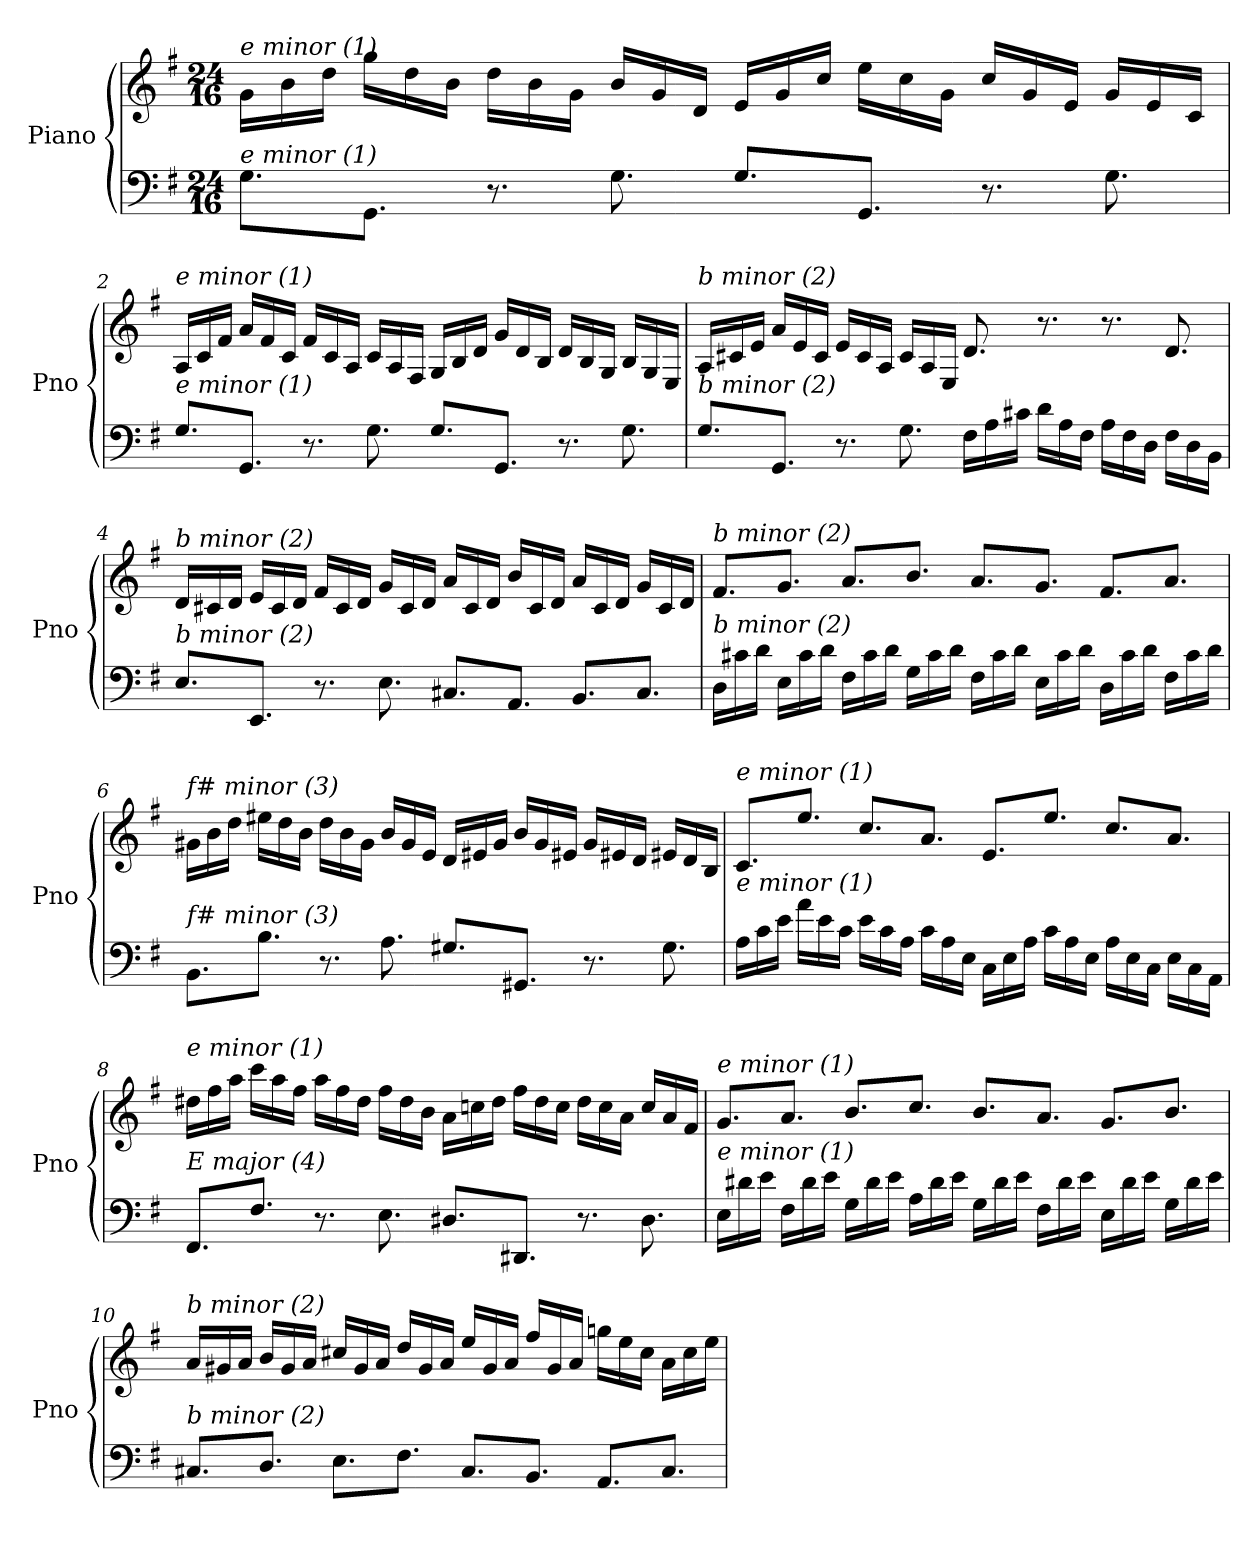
**kern	**kern
*part1	*part1
*staff2	*staff1
*I"Piano	*
*I'Pno	*
*clefF4	*clefG2
*k[f#]	*k[f#]
*G:	*G:
*M24/16	*M24/16
=1	=1
!	!LO:TX:i:t=e minor (1)
!LO:TX:i:t=e minor (1)	!
8.G\L	16g\LL
.	16b\
.	16dd\JJ
8.GG\J	16gg\LL
.	16dd\
.	16b\JJ
8.r	16dd\LL
.	16b\
.	16g\JJ
8.G\	16b/LL
.	16g/
.	16d/JJ
8.G/L	16e/LL
.	16g/
.	16cc/JJ
8.GG/J	16ee\LL
.	16cc\
.	16g\JJ
8.r	16cc/LL
.	16g/
.	16e/JJ
8.G\	16g/LL
.	16e/
.	16c/JJ
!!LO:LB:g=z
=2	=2
!	!LO:TX:i:t=e minor (1)
!LO:TX:i:t=e minor (1)	!
8.G/L	16A/LL
.	16c/
.	16f#/JJ
8.GG/J	16a/LL
.	16f#/
.	16c/JJ
8.r	16f#/LL
.	16c/
.	16A/JJ
8.G\	16c/LL
.	16A/
.	16F#/JJ
8.G/L	16G/LL
.	16B/
.	16d/JJ
8.GG/J	16g/LL
.	16d/
.	16B/JJ
8.r	16d/LL
.	16B/
.	16G/JJ
8.G\	16B/LL
.	16G/
.	16E/JJ
!!LO:LB:g=z
=3	=3
!	!LO:TX:i:t=b minor (2)
!LO:TX:i:t=b minor (2)	!
8.G/L	16A/LL
.	16c#X/
.	16e/JJ
8.GG/J	16a/LL
.	16e/
.	16c#/JJ
8.r	16e/LL
.	16c#/
.	16A/JJ
8.G\	16c#/LL
.	16A/
.	16E/JJ
16F#\LL	8.d/
16A\	.
16c#X\JJ	.
16d\LL	8.r
16A\	.
16F#\JJ	.
16A\LL	8.r
16F#\	.
16D\JJ	.
16F#\LL	8.d/
16D\	.
16BB\JJ	.
!!LO:LB:g=z
=4	=4
!	!LO:TX:i:t=b minor (2)
!LO:TX:i:t=b minor (2)	!
8.E/L	16d/LL
.	16c#X/
.	16d/JJ
8.EE/J	16e/LL
.	16c#/
.	16d/JJ
8.r	16f#/LL
.	16c#/
.	16d/JJ
8.E\	16g/LL
.	16c#/
.	16d/JJ
8.C#X/L	16a/LL
.	16c#/
.	16d/JJ
8.AA/J	16b/LL
.	16c#/
.	16d/JJ
8.BB/L	16a/LL
.	16c#/
.	16d/JJ
8.C#/J	16g/LL
.	16c#/
.	16d/JJ
!!LO:LB:g=z
=5	=5
!	!LO:TX:i:t=b minor (2)
!LO:TX:i:t=b minor (2)	!
16D\LL	8.f#/L
16c#X\	.
16d\JJ	.
16E\LL	8.g/J
16c#\	.
16d\JJ	.
16F#\LL	8.a/L
16c#\	.
16d\JJ	.
16G\LL	8.b/J
16c#\	.
16d\JJ	.
16F#\LL	8.a/L
16c#\	.
16d\JJ	.
16E\LL	8.g/J
16c#\	.
16d\JJ	.
16D\LL	8.f#/L
16c#\	.
16d\JJ	.
16F#\LL	8.a/J
16c#\	.
16d\JJ	.
!!LO:PB:g=z
=6	=6
!	!LO:TX:i:t=f# minor (3)
!LO:TX:i:t=f# minor (3)	!
8.BB\L	16g#X\LL
.	16b\
.	16dd\JJ
8.B\J	16ee#Xi\LL
.	16dd\
.	16b\JJ
8.r	16dd\LL
.	16b\
.	16g#\JJ
8.A\	16b/LL
.	16g#/
.	16e/JJ
8.G#X/L	16d/LL
.	16e#Xi/
.	16g#/JJ
8.GG#X/J	16b/LL
.	16g#/
.	16e#Xi/JJ
8.r	16g#/LL
.	16e#Xi/
.	16d/JJ
8.G#\	16e#Xi/LL
.	16d/
.	16B/JJ
!!LO:LB:g=z
=7	=7
!	!LO:TX:i:t=e minor (1)
!LO:TX:i:t=e minor (1)	!
16A\LL	8.c/L
16c\	.
16e\JJ	.
16a\LL	8.ee/J
16e\	.
16c\JJ	.
16e\LL	8.cc/L
16c\	.
16A\JJ	.
16c\LL	8.a/J
16A\	.
16E\JJ	.
16C\LL	8.e/L
16E\	.
16A\JJ	.
16c\LL	8.ee/J
16A\	.
16E\JJ	.
16A\LL	8.cc/L
16E\	.
16C\JJ	.
16E\LL	8.a/J
16C\	.
16AA\JJ	.
!!LO:LB:g=z
=8	=8
!	!LO:TX:i:t=e minor (1)
!LO:TX:i:t=E major (4)	!
8.FF#/L	16dd#X\LL
.	16ff#\
.	16aa\JJ
8.F#/J	16ccc\LL
.	16aa\
.	16ff#\JJ
8.r	16aa\LL
.	16ff#\
.	16dd#\JJ
8.E\	16ff#\LL
.	16dd#\
.	16b\JJ
8.D#X/L	16a\LL
.	16ccn\
.	16dd#\JJ
8.DD#X/J	16ff#\LL
.	16dd#\
.	16cc\JJ
8.r	16dd#\LL
.	16cc\
.	16a\JJ
8.D#\	16cc/LL
.	16a/
.	16f#/JJ
!!LO:LB:g=z
=9	=9
!	!LO:TX:i:t=e minor (1)
!LO:TX:i:t=e minor (1)	!
16E\LL	8.g/L
16d#X\	.
16e\JJ	.
16F#\LL	8.a/J
16d#\	.
16e\JJ	.
16G\LL	8.b/L
16d#\	.
16e\JJ	.
16A\LL	8.cc/J
16d#\	.
16e\JJ	.
16G\LL	8.b/L
16d#\	.
16e\JJ	.
16F#\LL	8.a/J
16d#\	.
16e\JJ	.
16E\LL	8.g/L
16d#\	.
16e\JJ	.
16G\LL	8.b/J
16d#\	.
16e\JJ	.
!!LO:LB:g=z
=10	=10
!	!LO:TX:i:t=b minor (2)
!LO:TX:i:t=b minor (2)	!
8.C#X/L	16a/LL
.	16g#X/
.	16a/JJ
8.D/J	16b/LL
.	16g#/
.	16a/JJ
8.E\L	16cc#X/LL
.	16g#/
.	16a/JJ
8.F#\J	16dd/LL
.	16g#/
.	16a/JJ
8.C#/L	16ee/LL
.	16g#/
.	16a/JJ
8.BB/J	16ff#/LL
.	16g#/
.	16a/JJ
8.AA/L	16ggn\LL
.	16ee\
.	16cc#\JJ
8.C#/J	16a\LL
.	16cc#\
.	16ee\JJ
=	=
*-	*-
